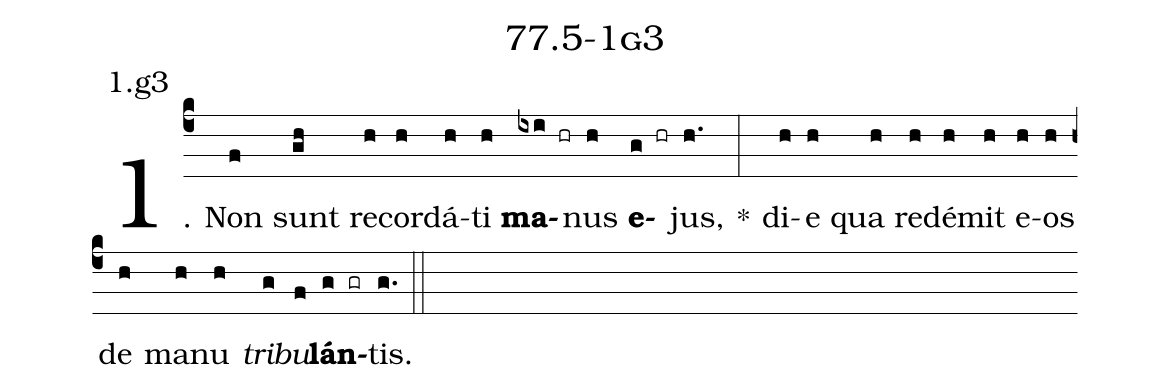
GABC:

name: 77.5-1g3;
annotation: 1.g3;
%%
(c4)1. Non(f) sunt(gh) re(h)cor(h)dá(h)ti(h) <b>ma</b>(ixi hr)nus(h) <b>e</b>(g hr)jus,(h.) *(:) di(h)e(h) qua(h) red(h)é(h)mit(h) e(h)os(h) de(h) ma(h)nu(h) <i>tri</i>(g)<i>bu</i>(f)<b>lán</b>(g gr)tis.(g.) (::)


%E(h) u(h) o(g) u(f) a(g) e.(g.) (::)
